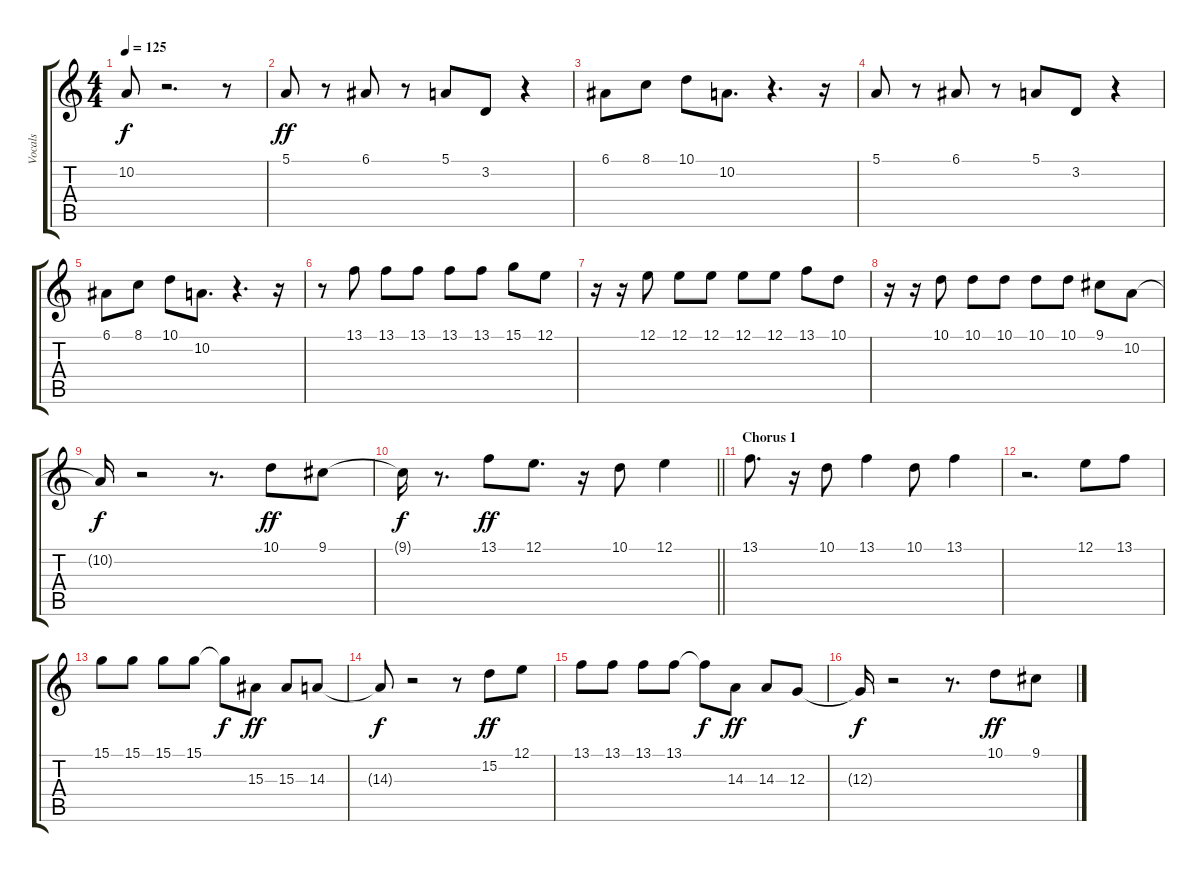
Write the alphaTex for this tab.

\track ("Vocals" "Vocals") {instrument fx5brightness}
\staff {score tabs}
\tuning (E4 B3 G3 D3 A2 E2) {hide}
\ts (4 4)
\tempo 125
\clef g2
\ks c
10.2{t}.8{dy f} r.2{d} r.8 |
5.1.8{dy ff} r.8 6.1.8 r.8 5.1.8 3.2.8 r.4 |
6.1.8 8.1.8 10.1.8 10.2.8{d} r.4{d} r.16 |
5.1.8 r.8 6.1.8 r.8 5.1.8 3.2.8 r.4 |
6.1.8 8.1.8 10.1.8 10.2.8{d} r.4{d} r.16 |
r.8 13.1.8 13.1.8 13.1.8 13.1.8 13.1.8 15.1.8 12.1.8 |
r.16 r.16 12.1.8 12.1.8 12.1.8 12.1.8 12.1.8 13.1.8 10.1.8 |
r.16 r.16 10.1.8 10.1.8 10.1.8 10.1.8 10.1.8 9.1.8 10.2.8 |
10.2{t}.16{dy f} r.2 r.8{d} 10.1.8{dy ff} 9.1.8 |
\barLineRight lightlight
9.1{t}.16{dy f} r.8{d} 13.1.8{dy ff} 12.1.8{d} r.16 10.1.8 12.1.4 |
\section ("" "Chorus 1")
13.1.8{d} r.16 10.1.8 13.1.4 10.1.8 13.1.4 |
r.2{d} 12.1.8 13.1.8 |
15.1.8 15.1.8 15.1.8 15.1.8 15.1{t}.8{dy f} 15.3.8{dy ff} 15.3.8 14.3.8 |
14.3{t}.8{dy f} r.2 r.8 15.2.8{dy ff} 12.1.8 |
13.1.8 13.1.8 13.1.8 13.1.8 13.1{t}.8{dy f} 14.3.8{dy ff} 14.3.8 12.3.8 |
12.3{t}.16{dy f} r.2 r.8{d} 10.1.8{dy ff} 9.1.8
